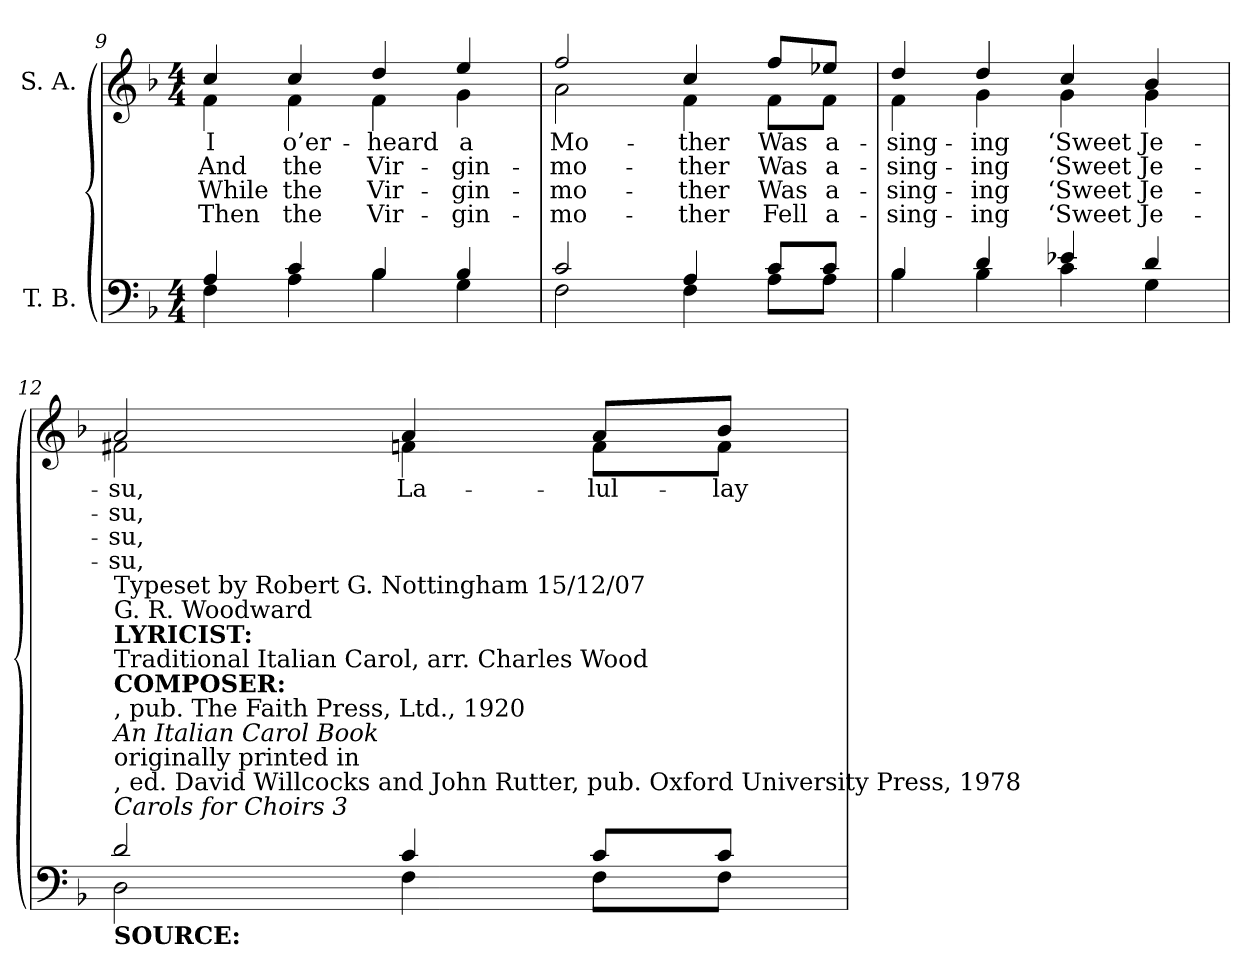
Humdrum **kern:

**kern	**kern	**text	**text	**text	**text
*part2	*part1	*part1	*part1	*part1	*part1
*staff2	*staff1	*staff1	*staff1	*staff1	*staff1
*I"T. B.	*I"S. A.	*	*	*	*
*clefF4	*clefG2	*	*	*	*
*k[b-]	*k[b-]	*	*	*	*
*F:	*F:	*	*	*	*
*M4/4	*M4/4	*	*	*	*
=9	=9	=9	=9	=9	=9
*^	*	*	*	*	*
!	!	!	!LO:LY:b:color=#000000	!LO:LY:b:color=#000000	!LO:LY:b:color=#000000	!LO:LY:b:color=#000000
*	*	*^	*	*	*	*
4Ai/	4Fi\	4cci/	4fi\	I	And	While	Then
!	!	!	!	!LO:LY:b:color=#000000	!LO:LY:b:color=#000000	!LO:LY:b:color=#000000	!LO:LY:b:color=#000000
4ci/	4Ai\	4cci/	4fi\	o’er-	the	the	the
!	!	!	!	!LO:LY:b:color=#000000	!LO:LY:b:color=#000000	!LO:LY:b:color=#000000	!LO:LY:b:color=#000000
4B-i/	4B-i\	4ddi/	4fi\	-heard	Vir-	Vir-	Vir-
!	!	!	!	!LO:LY:b:color=#000000	!LO:LY:b:color=#000000	!LO:LY:b:color=#000000	!LO:LY:b:color=#000000
4B-i/	4Gi\	4eei/	4gi\	a	-gin-	-gin-	-gin-
=10	=10	=10	=10	=10	=10	=10	=10
!	!	!	!	!LO:LY:b:color=#000000	!LO:LY:b:color=#000000	!LO:LY:b:color=#000000	!LO:LY:b:color=#000000
2ci/	2Fi\	2ffi/	2ai\	Mo-	-mo-	-mo-	-mo-
!	!	!	!	!LO:LY:b:color=#000000	!LO:LY:b:color=#000000	!LO:LY:b:color=#000000	!LO:LY:b:color=#000000
4Ai/	4Fi\	4cci/	4fi\	-ther	-ther	-ther	-ther
!	!	!	!	!LO:LY:b:color=#000000	!LO:LY:b:color=#000000	!LO:LY:b:color=#000000	!LO:LY:b:color=#000000
8ci/L	8Ai\L	8ffi/L	8fi\L	Was	Was	Was	Fell
!	!	!	!	!LO:LY:b:color=#000000	!LO:LY:b:color=#000000	!LO:LY:b:color=#000000	!LO:LY:b:color=#000000
8ci/J	8Ai\J	8ee-Xi/J	8fi\J	a-	a-	a-	a-
=11	=11	=11	=11	=11	=11	=11	=11
!	!	!	!	!LO:LY:b:color=#000000	!LO:LY:b:color=#000000	!LO:LY:b:color=#000000	!LO:LY:b:color=#000000
4B-i/	4B-i\	4ddi/	4fi\	-sing-	-sing-	-sing-	-sing-
!	!	!	!	!LO:LY:b:color=#000000	!LO:LY:b:color=#000000	!LO:LY:b:color=#000000	!LO:LY:b:color=#000000
4di/	4B-i\	4ddi/	4gi\	-ing	-ing	-ing	-ing
!	!	!	!	!LO:LY:b:color=#000000	!LO:LY:b:color=#000000	!LO:LY:b:color=#000000	!LO:LY:b:color=#000000
4e-Xi/	4ci\	4cci/	4gi\	‘Sweet	‘Sweet	‘Sweet	‘Sweet
!	!	!	!	!LO:LY:b:color=#000000	!LO:LY:b:color=#000000	!LO:LY:b:color=#000000	!LO:LY:b:color=#000000
4di/	4Gi\	4b-i/	4gi\	Je-	Je-	Je-	Je-
!!LO:LB:g=z	!!
=12	=12	=12	=12	=12	=12	=12	=12
!LO:TX:b:B:t=SOURCE&colon;	!	!	!	!	!	!	!
!LO:TX:i:t=Carols for Choirs 3	!	!	!	!	!	!	!
!LO:TX:t=, ed. David Willcocks and John Rutter, pub. Oxford University Press, 1978	!	!	!	!	!	!	!
!LO:TX:t=originally printed in	!	!	!	!	!	!	!
!LO:TX:i:t=An Italian Carol Book	!	!	!	!	!	!	!
!LO:TX:t=, pub. The Faith Press, Ltd., 1920	!	!	!	!	!	!	!
!LO:TX:B:t=COMPOSER&colon;	!	!	!	!	!	!	!
!LO:TX:t=Traditional Italian Carol, arr. Charles Wood	!	!	!	!	!	!	!
!LO:TX:B:t=LYRICIST&colon;	!	!	!	!	!	!	!
!LO:TX:t=G. R. Woodward	!	!	!	!	!	!	!
!LO:TX:t=Typeset by Robert G. Nottingham 15/12/07	!	!	!	!	!	!	!
!	!	!	!	!LO:LY:b:color=#000000	!LO:LY:b:color=#000000	!LO:LY:b:color=#000000	!LO:LY:b:color=#000000
2di/	2Di\	2ai/	2f#Xi\	-su,	-su,	-su,	-su,
!	!	!	!	!LO:LY:b:color=#000000	!	!	!
4ci/	4Fi\	4ai/	4fni\	La-	.	.	.
!	!	!	!	!LO:LY:b:color=#000000	!	!	!
8ci/L	8Fi\L	8ai/L	8fi\L	-lul-	.	.	.
!	!	!	!	!LO:LY:b:color=#000000	!	!	!
8ci/J	8Fi\J	8b-i/J	8fi\J	-lay-	.	.	.
*v	*v	*	*	*	*	*	*
*	*v	*v	*	*	*	*
=	=	=	=	=	=
*-	*-	*-	*-	*-	*-
